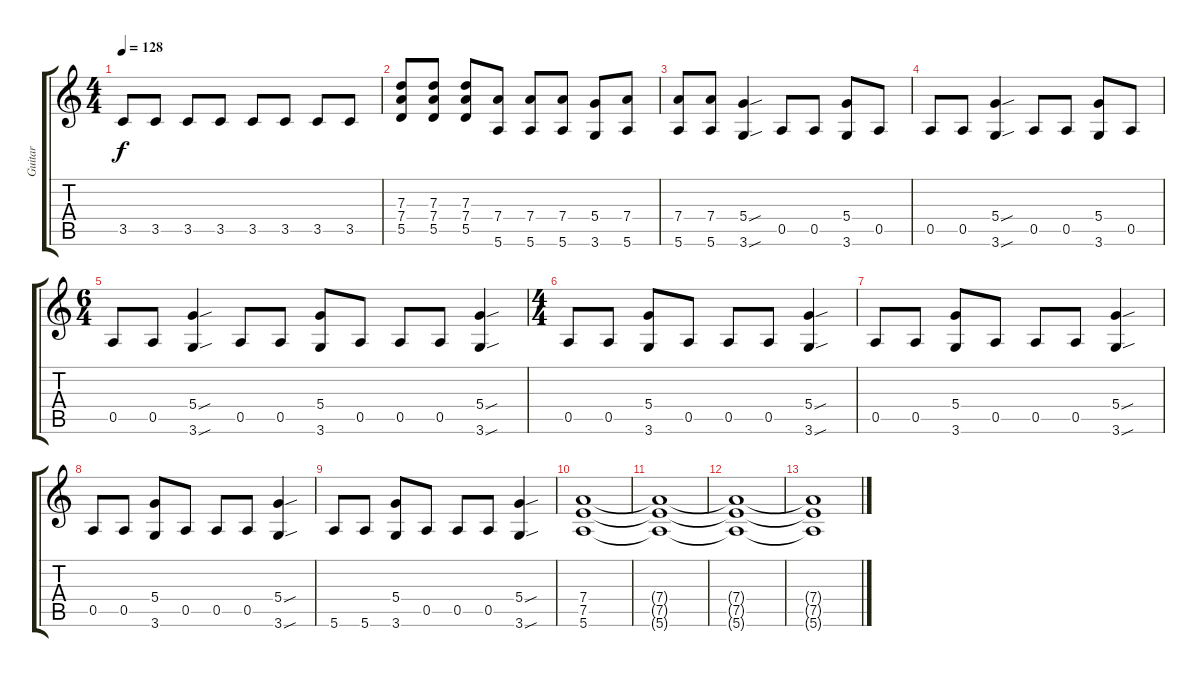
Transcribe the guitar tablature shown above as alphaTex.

\track ("Guitar" "Guitar") {instrument distortionguitar}
\staff {score tabs}
\tuning (E4 B3 G3 D3 A2 E2) {hide}
\ts (4 4)
\tempo 128
\clef g2
\ks c
3.5.8{dy f} 3.5.8 3.5.8 3.5.8 3.5.8 3.5.8 3.5.8 3.5.8 |
(7.3 7.4 5.5).8 (7.3 7.4 5.5).8 (7.3 7.4 5.5).8 (7.4 5.6).8 (7.4 5.6).8 (7.4 5.6).8 (5.4 3.6).8 (7.4 5.6).8 |
(7.4 5.6).8 (7.4 5.6).8 (5.4{sou} 3.6{sou}).4 0.5.8 0.5.8 (5.4 3.6).8 0.5.8 |
0.5.8 0.5.8 (5.4{sou} 3.6{sou}).4 0.5.8 0.5.8 (5.4 3.6).8 0.5.8 |
\ts (6 4)
0.5.8 0.5.8 (5.4{sou} 3.6{sou}).4 0.5.8 0.5.8 (5.4 3.6).8 0.5.8 0.5.8 0.5.8 (5.4{sou} 3.6{sou}).4 |
\ts (4 4)
0.5.8 0.5.8 (5.4 3.6).8 0.5.8 0.5.8 0.5.8 (5.4{sou} 3.6{sou}).4 |
0.5.8 0.5.8 (5.4 3.6).8 0.5.8 0.5.8 0.5.8 (5.4{sou} 3.6{sou}).4 |
0.5.8 0.5.8 (5.4 3.6).8 0.5.8 0.5.8 0.5.8 (5.4{sou} 3.6{sou}).4 |
5.6.8 5.6.8 (5.4 3.6).8 0.5.8 0.5.8 0.5.8 (5.4{sou} 3.6{sou}).4 |
(7.4 7.5 5.6).1 |
(7.4{t} 7.5{t} 5.6{t}).1 |
(7.4{t} 7.5{t} 5.6{t}).1 |
(7.4{t} 7.5{t} 5.6{t}).1
